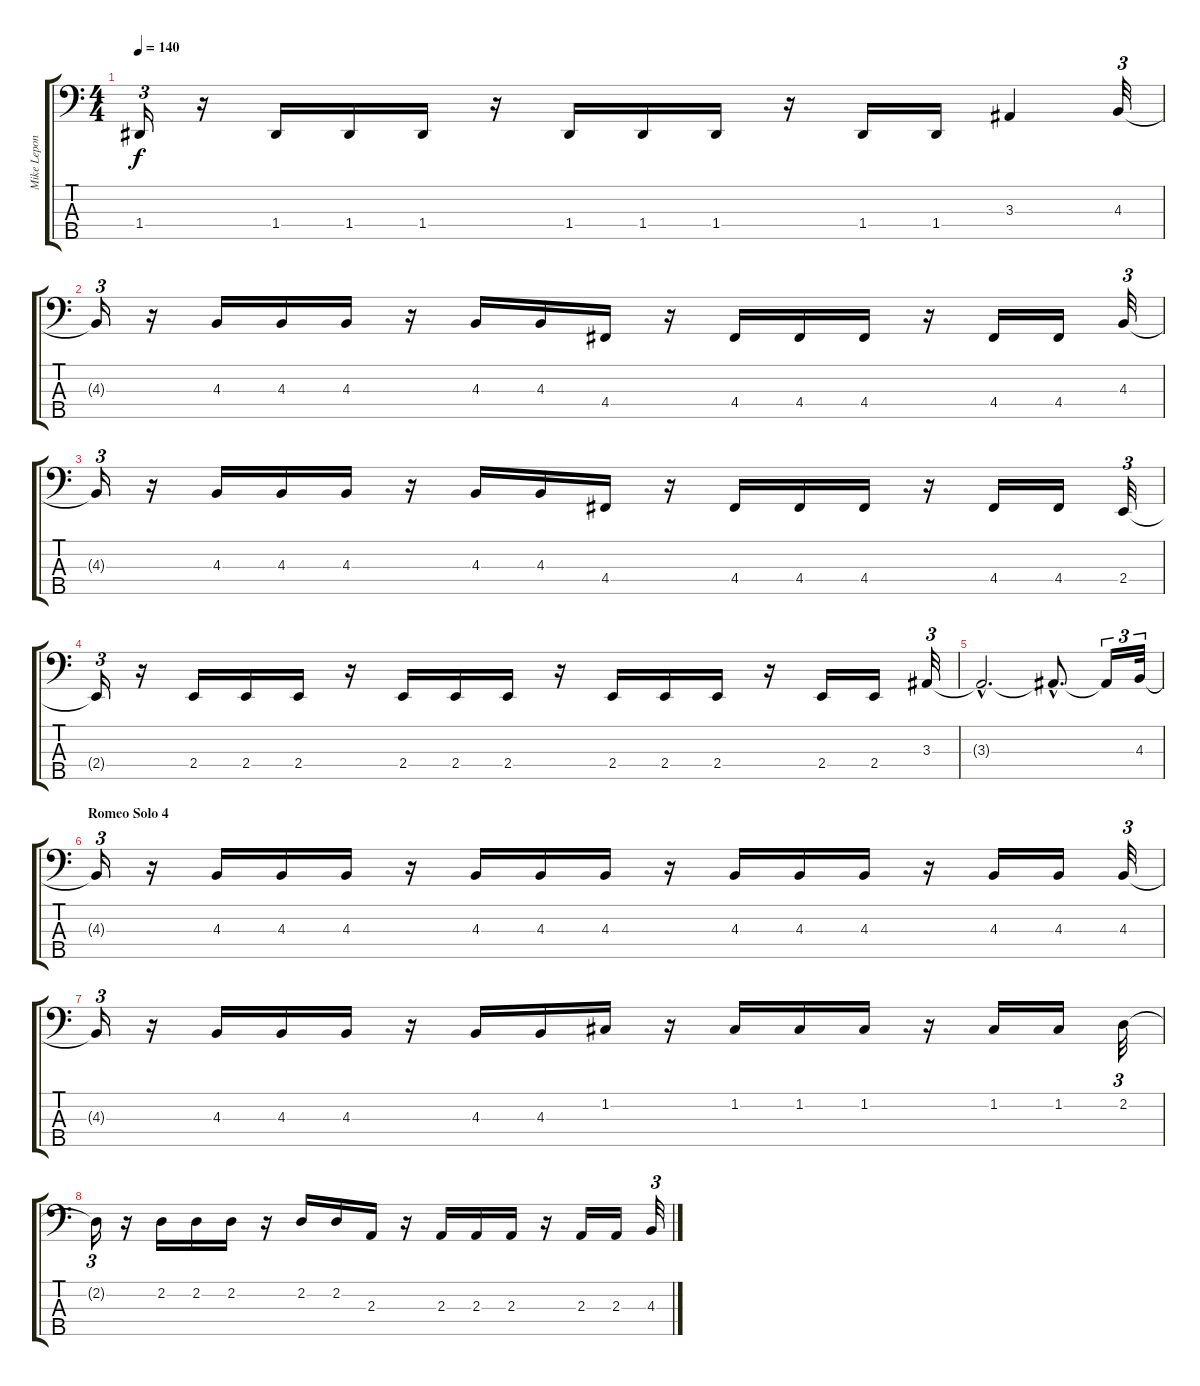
\track ("Mike Lepond" "Mike Lepon") {instrument electricbasspick}
\staff {score tabs}
\tuning (F2 C2 G1 D1 A0) {hide}
\ts (4 4)
\tempo 140
\clef f4
\ks c
1.4{t}.16{tu (3 2) dy f} r.16 1.4.16 1.4.16 1.4.16 r.16 1.4.16 1.4.16 1.4.16 r.16 1.4.16 1.4.16 3.3.4 4.3.32{tu (3 2)} |
4.3{t}.16{tu (3 2)} r.16 4.3.16 4.3.16 4.3.16 r.16 4.3.16 4.3.16 4.4.16 r.16 4.4.16 4.4.16 4.4.16 r.16 4.4.16 4.4.16 4.3.32{tu (3 2)} |
4.3{t}.16{tu (3 2)} r.16 4.3.16 4.3.16 4.3.16 r.16 4.3.16 4.3.16 4.4.16 r.16 4.4.16 4.4.16 4.4.16 r.16 4.4.16 4.4.16 2.4.32{tu (3 2)} |
2.4{t}.16{tu (3 2)} r.16 2.4.16 2.4.16 2.4.16 r.16 2.4.16 2.4.16 2.4.16 r.16 2.4.16 2.4.16 2.4.16 r.16 2.4.16 2.4.16 3.3.32{tu (3 2)} |
3.3{hac t}.2{d} 3.3{hac t}.8{d} 3.3{t}.16{tu (3 2)} 4.3.32{tu (3 2)} |
\section ("" "Romeo Solo 4")
4.3{t}.16{tu (3 2)} r.16 4.3.16 4.3.16 4.3.16 r.16 4.3.16 4.3.16 4.3.16 r.16 4.3.16 4.3.16 4.3.16 r.16 4.3.16 4.3.16 4.3.32{tu (3 2)} |
4.3{t}.16{tu (3 2)} r.16 4.3.16 4.3.16 4.3.16 r.16 4.3.16 4.3.16 1.2.16 r.16 1.2.16 1.2.16 1.2.16 r.16 1.2.16 1.2.16 2.2.32{tu (3 2)} |
2.2{t}.16{tu (3 2)} r.16 2.2.16 2.2.16 2.2.16 r.16 2.2.16 2.2.16 2.3.16 r.16 2.3.16 2.3.16 2.3.16 r.16 2.3.16 2.3.16 4.3.32{tu (3 2)}
